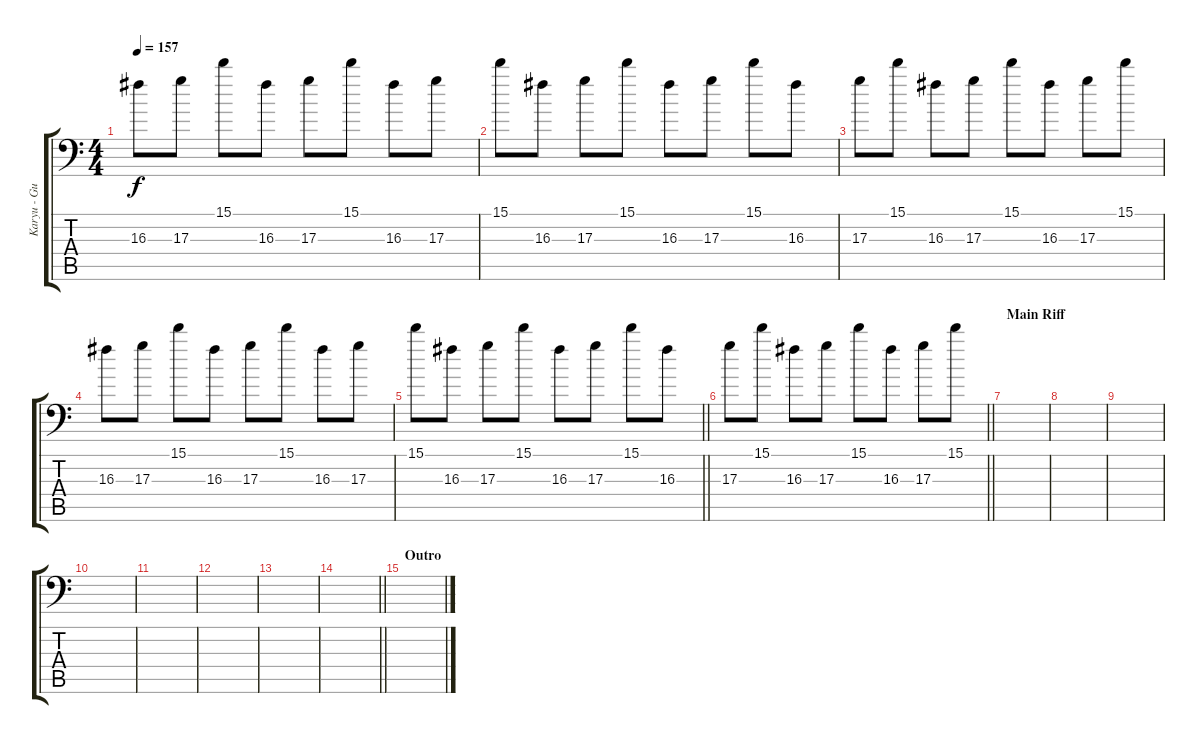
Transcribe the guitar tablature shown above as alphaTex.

\track ("Karyu - Guitar 3" "Karyu - Gu") {instrument distortionguitar}
\staff {score tabs}
\tuning (B3 Gb3 D3 A2 E2 A1) {hide}
\ts (4 4)
\tempo 157
\clef f4
\ks c
16.3.8{dy f} 17.3.8 15.1.8 16.3.8 17.3.8 15.1.8 16.3.8 17.3.8 |
15.1.8 16.3.8 17.3.8 15.1.8 16.3.8 17.3.8 15.1.8 16.3.8 |
17.3.8 15.1.8 16.3.8 17.3.8 15.1.8 16.3.8 17.3.8 15.1.8 |
16.3.8 17.3.8 15.1.8 16.3.8 17.3.8 15.1.8 16.3.8 17.3.8 |
\barLineRight lightlight
15.1.8 16.3.8 17.3.8 15.1.8 16.3.8 17.3.8 15.1.8 16.3.8 |
\barLineRight lightlight
17.3.8 15.1.8 16.3.8 17.3.8 15.1.8 16.3.8 17.3.8 15.1.8 |
\section ("" "Main Riff")
|
|
|
|
|
|
|
\barLineRight lightlight
|
\section ("" "Outro")
